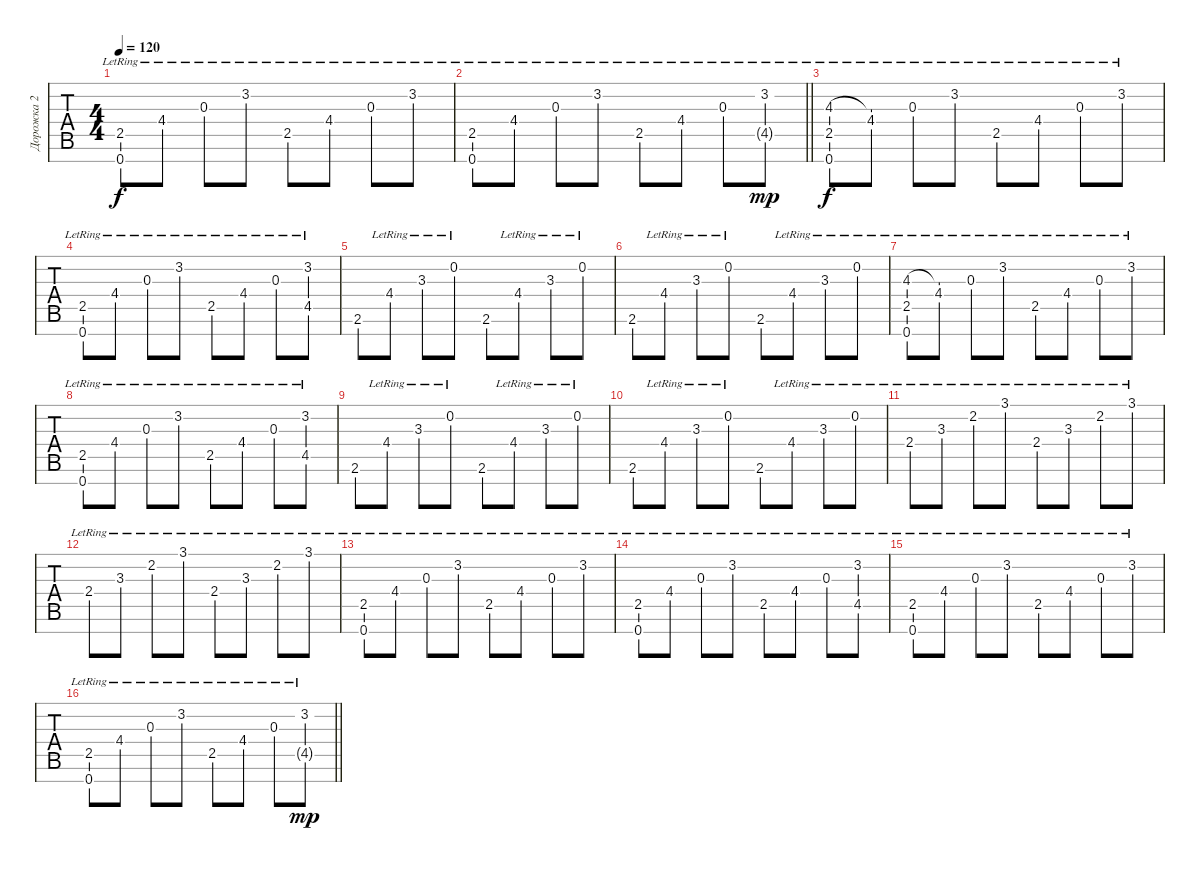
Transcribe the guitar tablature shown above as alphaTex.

\track ("Дорожка 2" "Дорожка 2") {instrument acousticgrandpiano}
\staff {tabs}
\tuning (E4 B3 G3 D3 A2 E2 B1) {hide}
\ts (4 4)
\tempo 120
\clef g2
\ks c
(2.5{lr} 0.7{lr}).8{dy f} 4.4{lr}.8 0.3{lr}.8 3.2{lr}.8 2.5{lr}.8 4.4{lr}.8 0.3{lr}.8 3.2{lr}.8 |
\barLineRight lightlight
(2.5{lr} 0.7{lr}).8 4.4{lr}.8 0.3{lr}.8 3.2{lr}.8 2.5{lr}.8 4.4{lr}.8 0.3{lr}.8 (3.2{lr} 4.5{g lr}).8{dy mp} |
(4.3{lr} 2.5{lr} 0.7{lr}).8{dy f} (4.3{t} 4.4{lr}).8 0.3{lr}.8 3.2{lr}.8 2.5{lr}.8 4.4{lr}.8 0.3{lr}.8 3.2{lr}.8 |
(2.5{lr} 0.7{lr}).8 4.4{lr}.8 0.3{lr}.8 3.2{lr}.8 2.5{lr}.8 4.4{lr}.8 0.3{lr}.8 (3.2{lr} 4.5{lr}).8 |
2.6.8 4.4{lr}.8 3.3{lr}.8 0.2{lr}.8 2.6.8 4.4{lr}.8 3.3{lr}.8 0.2{lr}.8 |
2.6.8 4.4{lr}.8 3.3{lr}.8 0.2{lr}.8 2.6.8 4.4{lr}.8 3.3{lr}.8 0.2{lr}.8 |
(4.3{lr} 2.5{lr} 0.7{lr}).8 (4.3{t} 4.4{lr}).8 0.3{lr}.8 3.2{lr}.8 2.5{lr}.8 4.4{lr}.8 0.3{lr}.8 3.2{lr}.8 |
(2.5{lr} 0.7{lr}).8 4.4{lr}.8 0.3{lr}.8 3.2{lr}.8 2.5{lr}.8 4.4{lr}.8 0.3{lr}.8 (3.2{lr} 4.5{lr}).8 |
2.6.8 4.4{lr}.8 3.3{lr}.8 0.2{lr}.8 2.6.8 4.4{lr}.8 3.3{lr}.8 0.2{lr}.8 |
2.6.8 4.4{lr}.8 3.3{lr}.8 0.2{lr}.8 2.6.8 4.4{lr}.8 3.3{lr}.8 0.2{lr}.8 |
2.4{lr}.8 3.3{lr}.8 2.2{lr}.8 3.1{lr}.8 2.4{lr}.8 3.3{lr}.8 2.2{lr}.8 3.1{lr}.8 |
2.4{lr}.8 3.3{lr}.8 2.2{lr}.8 3.1{lr}.8 2.4{lr}.8 3.3{lr}.8 2.2{lr}.8 3.1{lr}.8 |
(2.5{lr} 0.7{lr}).8 4.4{lr}.8 0.3{lr}.8 3.2{lr}.8 2.5{lr}.8 4.4{lr}.8 0.3{lr}.8 3.2{lr}.8 |
(2.5{lr} 0.7{lr}).8 4.4{lr}.8 0.3{lr}.8 3.2{lr}.8 2.5{lr}.8 4.4{lr}.8 0.3{lr}.8 (3.2{lr} 4.5{lr}).8 |
(2.5{lr} 0.7{lr}).8 4.4{lr}.8 0.3{lr}.8 3.2{lr}.8 2.5{lr}.8 4.4{lr}.8 0.3{lr}.8 3.2{lr}.8 |
\barLineRight lightlight
(2.5{lr} 0.7{lr}).8 4.4{lr}.8 0.3{lr}.8 3.2{lr}.8 2.5{lr}.8 4.4{lr}.8 0.3{lr}.8 (3.2{lr} 4.5{g lr}).8{dy mp}
